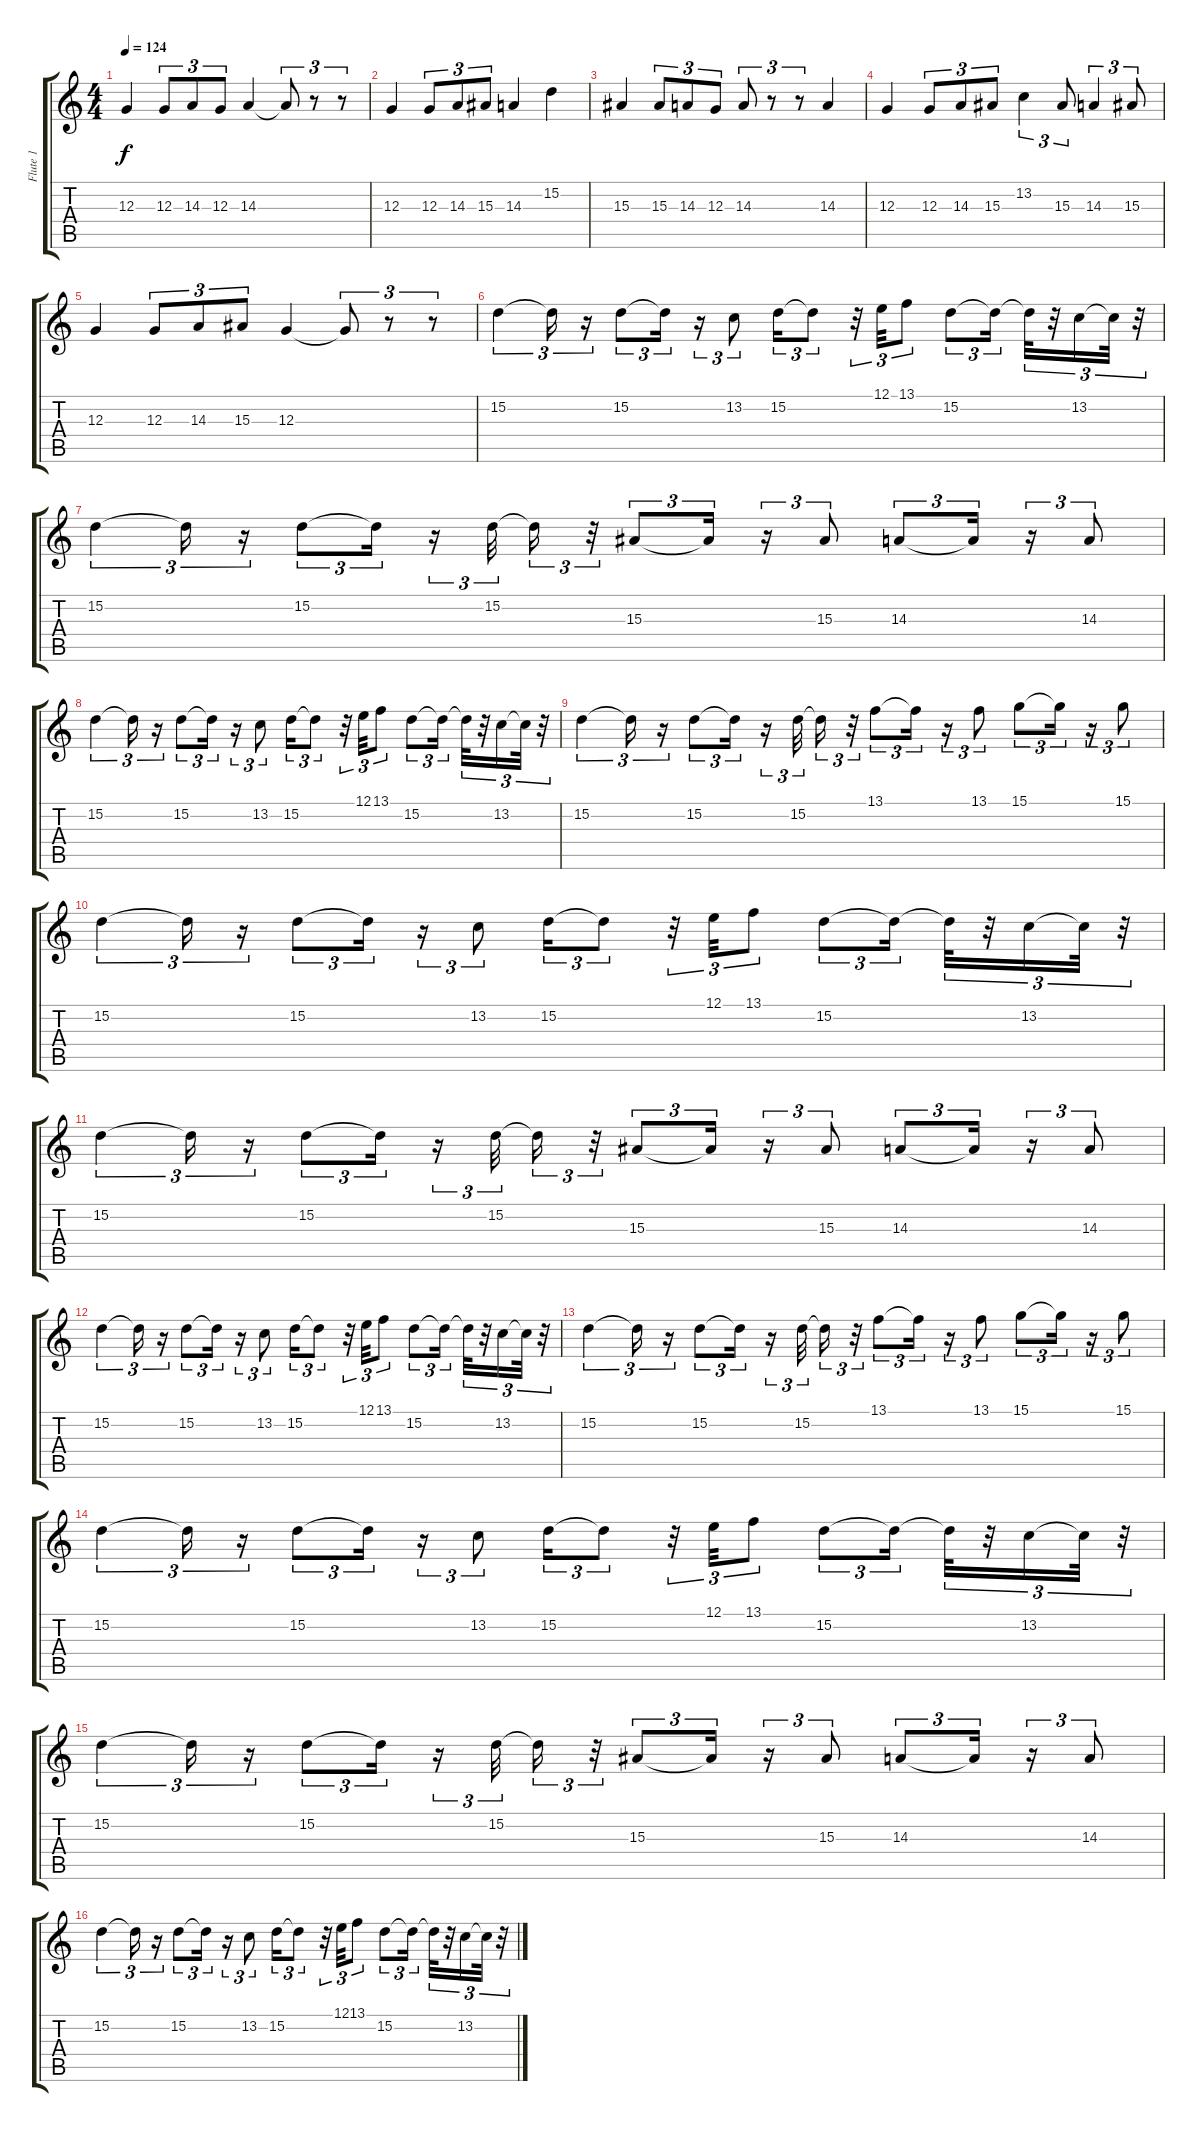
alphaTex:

\track ("Flute 1" "Flute 1") {instrument panflute}
\staff {score tabs}
\tuning (E4 B3 G3 D3 A2 E2) {hide}
\ts (4 4)
\tempo 124
\clef g2
\ks c
12.3.4{dy f} 12.3.8{tu (3 2)} 14.3.8{tu (3 2)} 12.3.8{tu (3 2)} 14.3.4 14.3{t}.8{tu (3 2)} r.8{tu (3 2)} r.8{tu (3 2)} |
12.3.4 12.3.8{tu (3 2)} 14.3.8{tu (3 2)} 15.3.8{tu (3 2)} 14.3.4 15.2.4 |
15.3.4 15.3.8{tu (3 2)} 14.3.8{tu (3 2)} 12.3.8{tu (3 2)} 14.3.8{tu (3 2)} r.8{tu (3 2)} r.8{tu (3 2)} 14.3.4 |
12.3.4 12.3.8{tu (3 2)} 14.3.8{tu (3 2)} 15.3.8{tu (3 2)} 13.2.4{tu (3 2)} 15.3.8{tu (3 2)} 14.3.4{tu (3 2)} 15.3.8{tu (3 2)} |
12.3.4 12.3.8{tu (3 2)} 14.3.8{tu (3 2)} 15.3.8{tu (3 2)} 12.3.4 12.3{t}.8{tu (3 2)} r.8{tu (3 2)} r.8{tu (3 2)} |
15.2.4{tu (3 2)} 15.2{t}.16{tu (3 2)} r.16{tu (3 2)} 15.2.8{tu (3 2)} 15.2{t}.16{tu (3 2)} r.16{tu (3 2)} 13.2.8{tu (3 2)} 15.2.16{tu (3 2)} 15.2{t}.8{tu (3 2)} r.32{tu (3 2)} 12.1.32{tu (3 2)} 13.1.8{tu (3 2)} 15.2.8{tu (3 2)} 15.2{t}.16{tu (3 2)} 15.2{t}.32{tu (3 2)} r.32{tu (3 2)} 13.2.16{tu (3 2)} 13.2{t}.32{tu (3 2)} r.32{tu (3 2)} |
15.2.4{tu (3 2)} 15.2{t}.16{tu (3 2)} r.16{tu (3 2)} 15.2.8{tu (3 2)} 15.2{t}.16{tu (3 2)} r.16{tu (3 2)} 15.2.32{tu (3 2)} 15.2{t}.16{tu (3 2)} r.32{tu (3 2)} 15.3.8{tu (3 2)} 15.3{t}.16{tu (3 2)} r.16{tu (3 2)} 15.3.8{tu (3 2)} 14.3.8{tu (3 2)} 14.3{t}.16{tu (3 2)} r.16{tu (3 2)} 14.3.8{tu (3 2)} |
15.2.4{tu (3 2)} 15.2{t}.16{tu (3 2)} r.16{tu (3 2)} 15.2.8{tu (3 2)} 15.2{t}.16{tu (3 2)} r.16{tu (3 2)} 13.2.8{tu (3 2)} 15.2.16{tu (3 2)} 15.2{t}.8{tu (3 2)} r.32{tu (3 2)} 12.1.32{tu (3 2)} 13.1.8{tu (3 2)} 15.2.8{tu (3 2)} 15.2{t}.16{tu (3 2)} 15.2{t}.32{tu (3 2)} r.32{tu (3 2)} 13.2.16{tu (3 2)} 13.2{t}.32{tu (3 2)} r.32{tu (3 2)} |
15.2.4{tu (3 2)} 15.2{t}.16{tu (3 2)} r.16{tu (3 2)} 15.2.8{tu (3 2)} 15.2{t}.16{tu (3 2)} r.16{tu (3 2)} 15.2.32{tu (3 2)} 15.2{t}.16{tu (3 2)} r.32{tu (3 2)} 13.1.8{tu (3 2)} 13.1{t}.16{tu (3 2)} r.16{tu (3 2)} 13.1.8{tu (3 2)} 15.1.8{tu (3 2)} 15.1{t}.16{tu (3 2)} r.16{tu (3 2)} 15.1.8{tu (3 2)} |
15.2.4{tu (3 2)} 15.2{t}.16{tu (3 2)} r.16{tu (3 2)} 15.2.8{tu (3 2)} 15.2{t}.16{tu (3 2)} r.16{tu (3 2)} 13.2.8{tu (3 2)} 15.2.16{tu (3 2)} 15.2{t}.8{tu (3 2)} r.32{tu (3 2)} 12.1.32{tu (3 2)} 13.1.8{tu (3 2)} 15.2.8{tu (3 2)} 15.2{t}.16{tu (3 2)} 15.2{t}.32{tu (3 2)} r.32{tu (3 2)} 13.2.16{tu (3 2)} 13.2{t}.32{tu (3 2)} r.32{tu (3 2)} |
15.2.4{tu (3 2)} 15.2{t}.16{tu (3 2)} r.16{tu (3 2)} 15.2.8{tu (3 2)} 15.2{t}.16{tu (3 2)} r.16{tu (3 2)} 15.2.32{tu (3 2)} 15.2{t}.16{tu (3 2)} r.32{tu (3 2)} 15.3.8{tu (3 2)} 15.3{t}.16{tu (3 2)} r.16{tu (3 2)} 15.3.8{tu (3 2)} 14.3.8{tu (3 2)} 14.3{t}.16{tu (3 2)} r.16{tu (3 2)} 14.3.8{tu (3 2)} |
15.2.4{tu (3 2)} 15.2{t}.16{tu (3 2)} r.16{tu (3 2)} 15.2.8{tu (3 2)} 15.2{t}.16{tu (3 2)} r.16{tu (3 2)} 13.2.8{tu (3 2)} 15.2.16{tu (3 2)} 15.2{t}.8{tu (3 2)} r.32{tu (3 2)} 12.1.32{tu (3 2)} 13.1.8{tu (3 2)} 15.2.8{tu (3 2)} 15.2{t}.16{tu (3 2)} 15.2{t}.32{tu (3 2)} r.32{tu (3 2)} 13.2.16{tu (3 2)} 13.2{t}.32{tu (3 2)} r.32{tu (3 2)} |
15.2.4{tu (3 2)} 15.2{t}.16{tu (3 2)} r.16{tu (3 2)} 15.2.8{tu (3 2)} 15.2{t}.16{tu (3 2)} r.16{tu (3 2)} 15.2.32{tu (3 2)} 15.2{t}.16{tu (3 2)} r.32{tu (3 2)} 13.1.8{tu (3 2)} 13.1{t}.16{tu (3 2)} r.16{tu (3 2)} 13.1.8{tu (3 2)} 15.1.8{tu (3 2)} 15.1{t}.16{tu (3 2)} r.16{tu (3 2)} 15.1.8{tu (3 2)} |
15.2.4{tu (3 2)} 15.2{t}.16{tu (3 2)} r.16{tu (3 2)} 15.2.8{tu (3 2)} 15.2{t}.16{tu (3 2)} r.16{tu (3 2)} 13.2.8{tu (3 2)} 15.2.16{tu (3 2)} 15.2{t}.8{tu (3 2)} r.32{tu (3 2)} 12.1.32{tu (3 2)} 13.1.8{tu (3 2)} 15.2.8{tu (3 2)} 15.2{t}.16{tu (3 2)} 15.2{t}.32{tu (3 2)} r.32{tu (3 2)} 13.2.16{tu (3 2)} 13.2{t}.32{tu (3 2)} r.32{tu (3 2)} |
15.2.4{tu (3 2)} 15.2{t}.16{tu (3 2)} r.16{tu (3 2)} 15.2.8{tu (3 2)} 15.2{t}.16{tu (3 2)} r.16{tu (3 2)} 15.2.32{tu (3 2)} 15.2{t}.16{tu (3 2)} r.32{tu (3 2)} 15.3.8{tu (3 2)} 15.3{t}.16{tu (3 2)} r.16{tu (3 2)} 15.3.8{tu (3 2)} 14.3.8{tu (3 2)} 14.3{t}.16{tu (3 2)} r.16{tu (3 2)} 14.3.8{tu (3 2)} |
15.2.4{tu (3 2)} 15.2{t}.16{tu (3 2)} r.16{tu (3 2)} 15.2.8{tu (3 2)} 15.2{t}.16{tu (3 2)} r.16{tu (3 2)} 13.2.8{tu (3 2)} 15.2.16{tu (3 2)} 15.2{t}.8{tu (3 2)} r.32{tu (3 2)} 12.1.32{tu (3 2)} 13.1.8{tu (3 2)} 15.2.8{tu (3 2)} 15.2{t}.16{tu (3 2)} 15.2{t}.32{tu (3 2)} r.32{tu (3 2)} 13.2.16{tu (3 2)} 13.2{t}.32{tu (3 2)} r.32{tu (3 2)}
